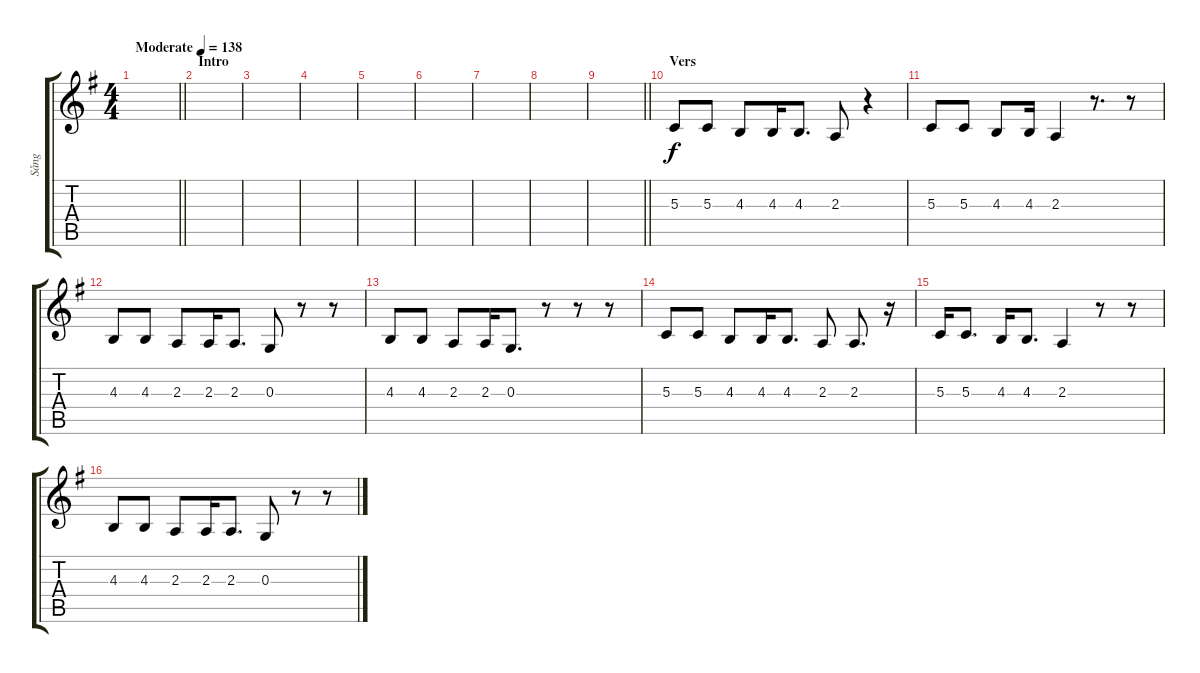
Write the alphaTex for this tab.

\track ("Sång" "Sång") {instrument bassoon}
\staff {score tabs}
\tuning (E4 B3 G3 D3 A2 E2) {hide}
\ts (4 4)
\tempo (138 "Moderate")
\clef g2
\barLineRight lightlight
\ks g
|
\section ("" "Intro")
|
|
|
|
|
|
|
\barLineRight lightlight
|
\section ("" "Vers")
5.3.8 5.3.8 4.3.8 4.3.16 4.3.8{d} 2.3.8 r.4 |
5.3.8 5.3.8 4.3.8 4.3.16 2.3.4 r.8{d} r.8 |
4.3.8 4.3.8 2.3.8 2.3.16 2.3.8{d} 0.3.8 r.8 r.8 |
4.3.8 4.3.8 2.3.8 2.3.16 0.3.8{d} r.8 r.8 r.8 |
5.3.8 5.3.8 4.3.8 4.3.16 4.3.8{d} 2.3.8 2.3.8{d} r.16 |
5.3.16 5.3.8{d} 4.3.16 4.3.8{d} 2.3.4 r.8 r.8 |
4.3.8 4.3.8 2.3.8 2.3.16 2.3.8{d} 0.3.8 r.8 r.8
